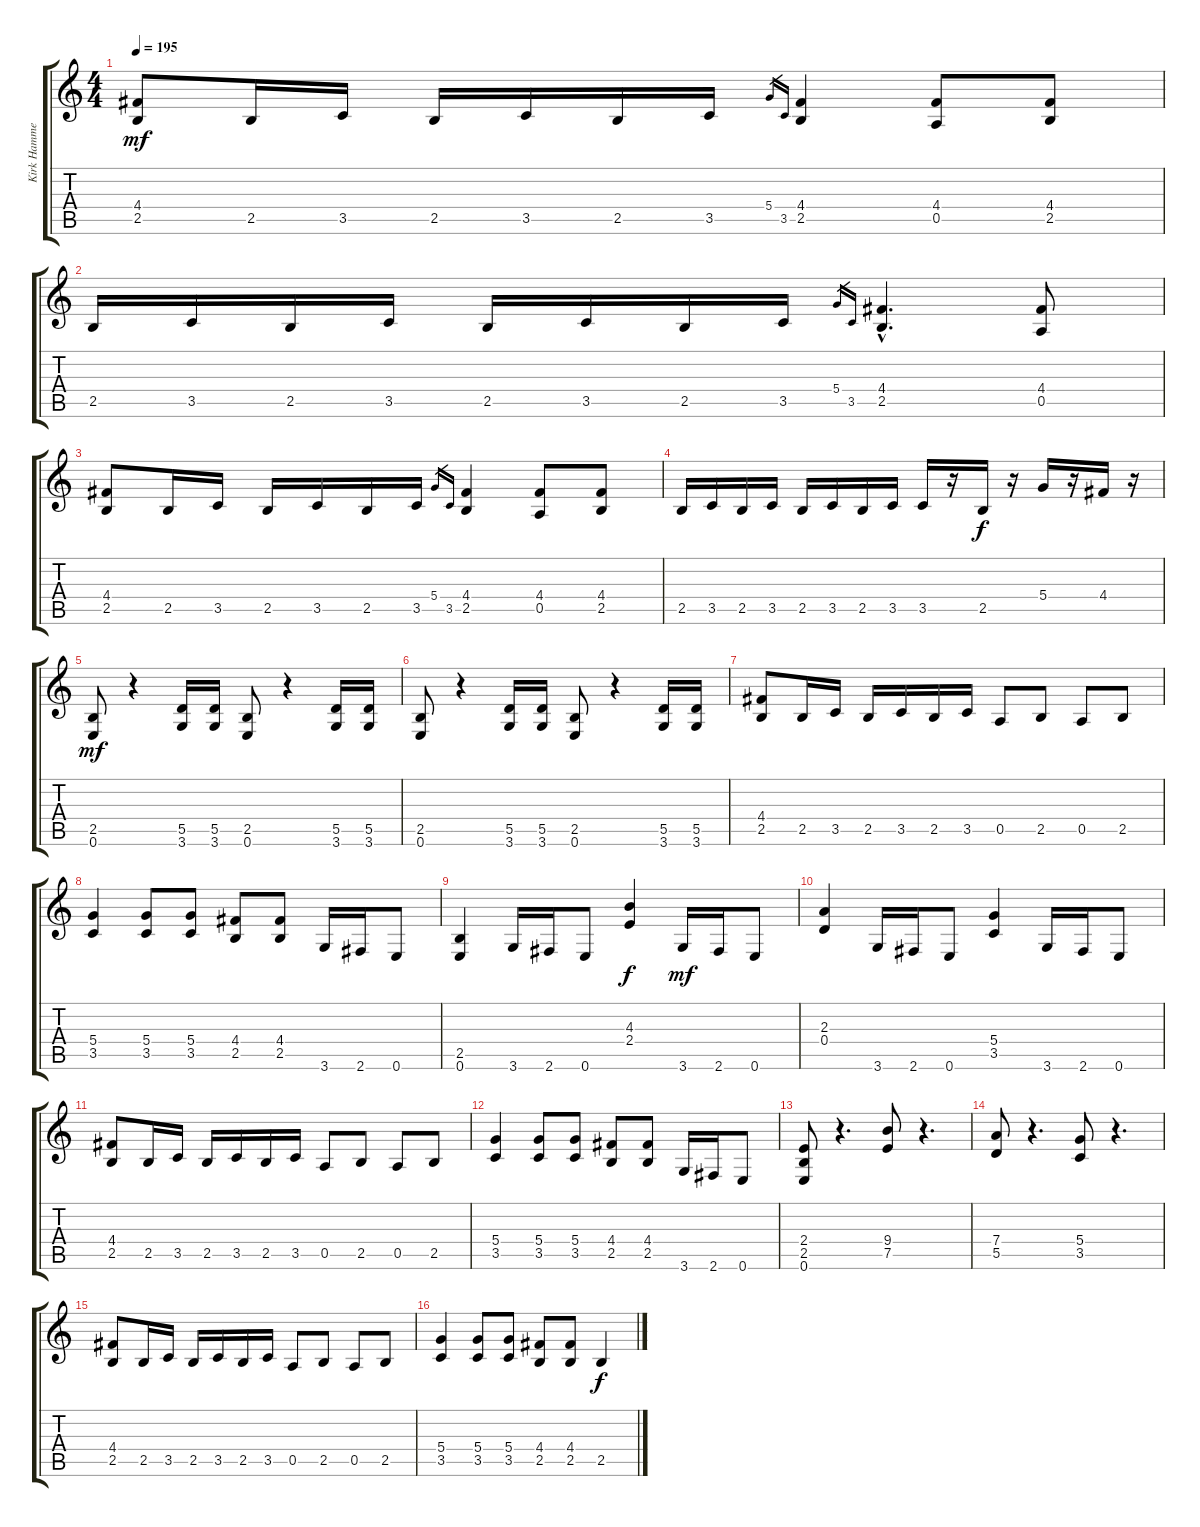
\track ("Kirk Hammet" "Kirk Hamme") {instrument distortionguitar}
\staff {score tabs}
\tuning (E4 B3 G3 D3 A2 E2) {hide}
\ts (4 4)
\tempo 195
\clef g2
\ks c
(4.4 2.5).8{dy mf} 2.5.16 3.5.16 2.5.16 3.5.16 2.5.16 3.5.16 5.4.16{gr} 3.5.16{gr} (4.4 2.5).4 (4.4 0.5).8 (4.4 2.5).8 |
2.5.16 3.5.16 2.5.16 3.5.16 2.5.16 3.5.16 2.5.16 3.5.16 5.4.16{gr} 3.5.16{gr} (4.4{hac} 2.5{hac}).4{d} (4.4 0.5).8 |
(4.4 2.5).8 2.5.16 3.5.16 2.5.16 3.5.16 2.5.16 3.5.16 5.4.16{gr} 3.5.16{gr} (4.4 2.5).4 (4.4 0.5).8 (4.4 2.5).8 |
2.5.16 3.5.16 2.5.16 3.5.16 2.5.16 3.5.16 2.5.16 3.5.16 3.5.16 r.16 2.5.16{dy f} r.16 5.4.16 r.16 4.4.16 r.16 |
(2.5 0.6).8{dy mf} r.4 (5.5 3.6).16 (5.5 3.6).16 (2.5 0.6).8 r.4 (5.5 3.6).16 (5.5 3.6).16 |
(2.5 0.6).8 r.4 (5.5 3.6).16 (5.5 3.6).16 (2.5 0.6).8 r.4 (5.5 3.6).16 (5.5 3.6).16 |
(4.4 2.5).8 2.5.16 3.5.16 2.5.16 3.5.16 2.5.16 3.5.16 0.5.8 2.5.8 0.5.8 2.5.8 |
(5.4 3.5).4 (5.4 3.5).8 (5.4 3.5).8 (4.4 2.5).8 (4.4 2.5).8 3.6.16 2.6.16 0.6.8 |
(2.5 0.6).4 3.6.16 2.6.16 0.6.8 (4.3 2.4).4{dy f} 3.6.16{dy mf} 2.6.16 0.6.8 |
(2.3 0.4).4 3.6.16 2.6.16 0.6.8 (5.4 3.5).4 3.6.16 2.6.16 0.6.8 |
(4.4 2.5).8 2.5.16 3.5.16 2.5.16 3.5.16 2.5.16 3.5.16 0.5.8 2.5.8 0.5.8 2.5.8 |
(5.4 3.5).4 (5.4 3.5).8 (5.4 3.5).8 (4.4 2.5).8 (4.4 2.5).8 3.6.16 2.6.16 0.6.8 |
(2.4 2.5 0.6).8 r.4{d} (9.4 7.5).8 r.4{d} |
(7.4 5.5).8 r.4{d} (5.4 3.5).8 r.4{d} |
(4.4 2.5).8 2.5.16 3.5.16 2.5.16 3.5.16 2.5.16 3.5.16 0.5.8 2.5.8 0.5.8 2.5.8 |
(5.4 3.5).4 (5.4 3.5).8 (5.4 3.5).8 (4.4 2.5).8 (4.4 2.5).8 2.5.4{dy f}
